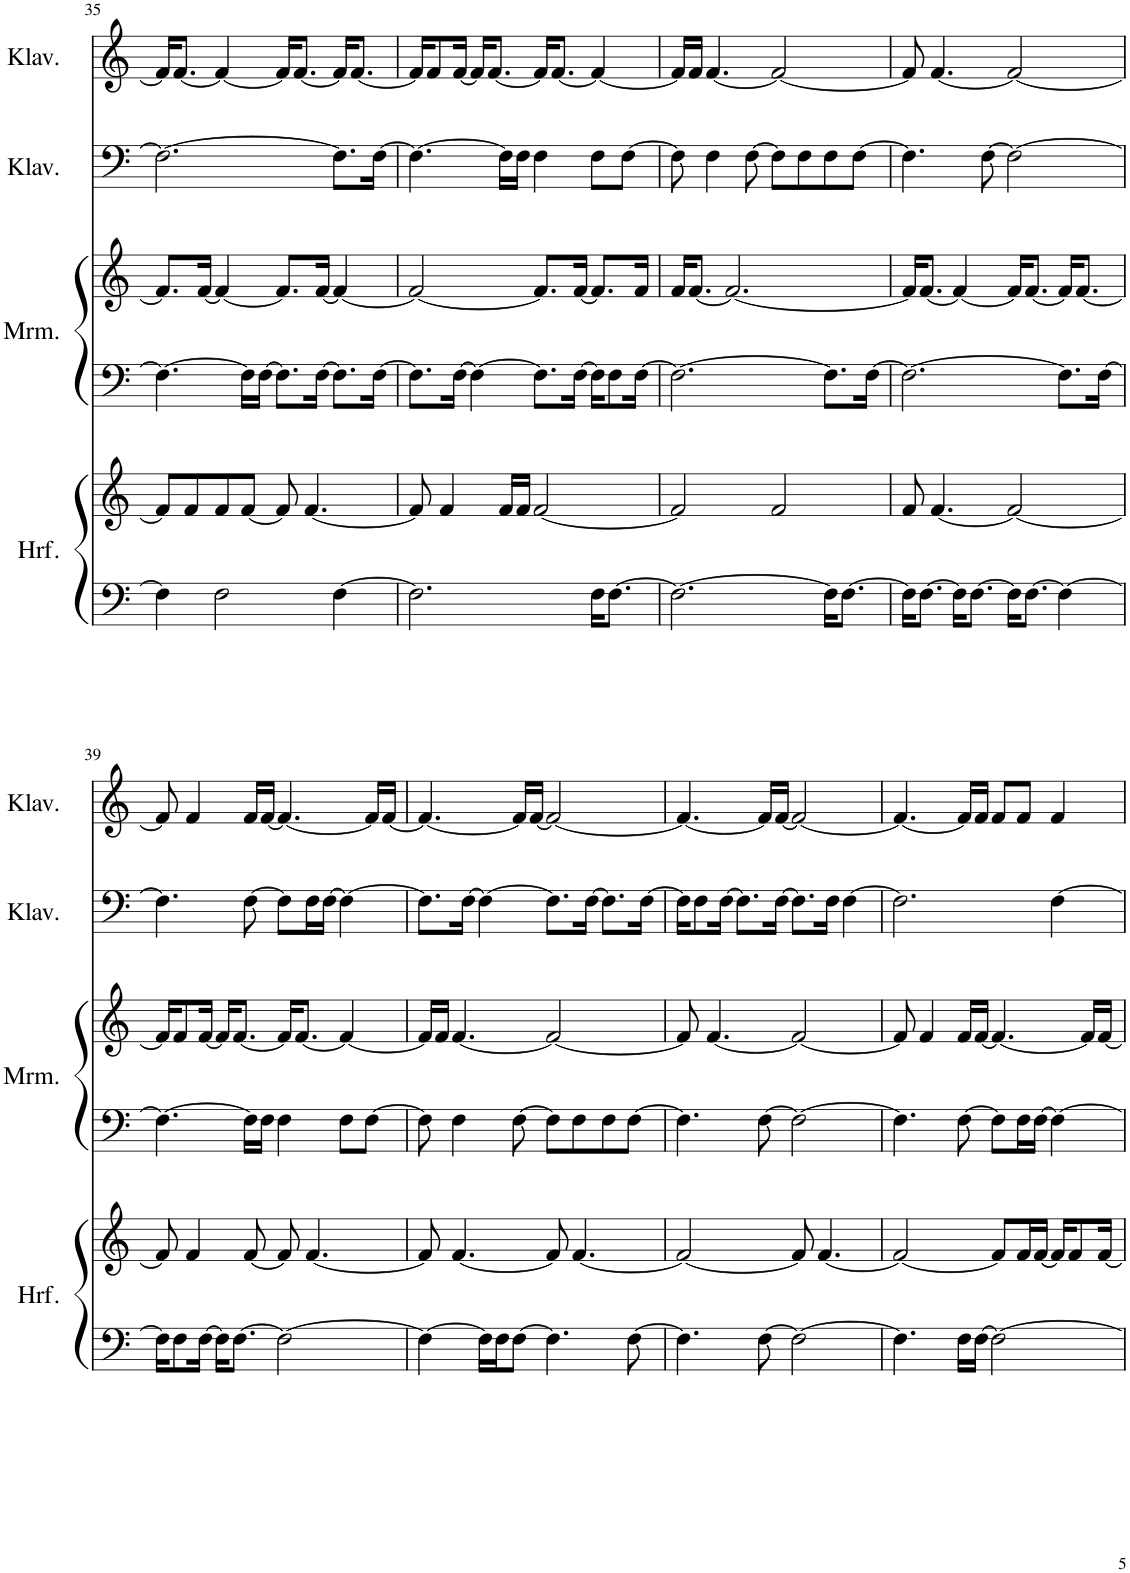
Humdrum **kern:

**kern	**kern	**kern	**kern	**kern	**kern
*part4	*part4	*part3	*part3	*part2	*part1
*staff6	*staff5	*staff4	*staff3	*staff2	*staff1
*I"Harfe	*	*I"Marimba	*	*I"Klavier	*I"Klavier
*I'Hrf.	*	*I'Mrm.	*	*I'Klav.	*I'Klav.
!!LO:PB:g=z
*clefF4	*clefG2	*clefF4	*clefG2	*clefF4	*clefG2
*k[]	*k[]	*k[]	*k[]	*k[]	*k[]
*M4/4	*M4/4	*M4/4	*M4/4	*M4/4	*M4/4
=35	=35	=35	=35	=35	=35
4F\]	8f/L]	4.F\_	8.f/L]	2.F\_	16f/KL]
.	.	.	.	.	[8.f/J
.	8f/	.	.	.	.
.	.	.	[16f/Jk	.	.
2F\	8f/	.	4f/_	.	4f/_
.	[8f/J	16F\LL]	.	.	.
.	.	[16F\JJ	.	.	.
.	8f/]	8.F\L]	8.f/L]	.	16f/KL]
.	.	.	.	.	[8.f/J
.	[4.f/	.	.	.	.
.	.	[16F\Jk	[16f/Jk	.	.
[4F\	.	8.F\L]	4f/_	8.F\L]	16f/KL]
.	.	.	.	.	[8.f/J
.	.	[16F\Jk	.	[16F\Jk	.
=36	=36	=36	=36	=36	=36
2.F\]	8f/]	8.F\L]	2f/_	4.F\_	16f/KL]
.	.	.	.	.	8f/
.	4f/	.	.	.	.
.	.	[16F\Jk	.	.	[16f/Jk
.	.	4F\_	.	.	16f/KL]
.	.	.	.	.	[8.f/J
.	16f/LL	.	.	16F\LL]	.
.	16f/JJ	.	.	16F\JJ	.
.	[2f/	8.F\L]	8.f/L]	4F\	16f/KL]
.	.	.	.	.	[8.f/J
.	.	[16F\Jk	[16f/Jk	.	.
16F\KL	.	16F\KL]	8.f/L]	8F\L	4f/_
[8.F\J	.	8F\	.	.	.
.	.	.	.	[8F\J	.
.	.	[16F\Jk	16f/Jk	.	.
=37	=37	=37	=37	=37	=37
2.F\_	2f/]	2.F\_	16f/KL	8F\]	16f/LL]
.	.	.	[8.f/J	.	16f/JJ
.	.	.	.	4F\	[4.f/
.	.	.	2.f/_	.	.
.	.	.	.	[8F\	.
.	2f/	.	.	8F\L]	2f/_
.	.	.	.	8F\	.
16F\KL]	.	8.F\L]	.	8F\	.
[8.F\J	.	.	.	.	.
.	.	.	.	[8F\J	.
.	.	[16F\Jk	.	.	.
=38	=38	=38	=38	=38	=38
16F\KL]	8f/	2.F\_	16f/KL]	4.F\]	8f/]
[8.F\J	.	.	[8.f/J	.	.
.	[4.f/	.	.	.	[4.f/
16F\KL]	.	.	4f/_	.	.
[8.F\J	.	.	.	.	.
.	.	.	.	[8F\	.
16F\KL]	2f/_	.	16f/KL]	2F\_	2f/_
[8.F\J	.	.	[8.f/J	.	.
4F\_	.	8.F\L]	16f/KL]	.	.
.	.	.	[8.f/J	.	.
.	.	[16F\Jk	.	.	.
!!LO:LB:g=z
=39	=39	=39	=39	=39	=39
16F\KL]	8f/]	4.F\_	16f/KL]	4.F\]	8f/]
8F\	.	.	8f/	.	.
.	4f/	.	.	.	4f/
[16F\Jk	.	.	[16f/Jk	.	.
16F\KL]	.	.	16f/KL]	.	.
[8.F\J	.	.	[8.f/J	.	.
.	[8f/	16F\LL]	.	[8F\	16f/LL
.	.	16F\JJ	.	.	[16f/JJ
2F\_	8f/]	4F\	16f/KL]	8F\L]	4.f/_
.	.	.	[8.f/J	.	.
.	[4.f/	.	.	16F\L	.
.	.	.	.	[16F\JJ	.
.	.	8F\L	4f/_	4F\_	.
.	.	[8F\J	.	.	16f/LL]
.	.	.	.	.	[16f/JJ
=40	=40	=40	=40	=40	=40
4F\_	8f/]	8F\]	16f/LL]	8.F\L]	4.f/_
.	.	.	16f/JJ	.	.
.	[4.f/	4F\	[4.f/	.	.
.	.	.	.	[16F\Jk	.
16F\LL]	.	.	.	4F\_	.
16F\J	.	.	.	.	.
[8F\J	.	[8F\	.	.	16f/LL]
.	.	.	.	.	[16f/JJ
4.F\]	8f/]	8F\L]	2f/_	8.F\L]	2f/_
.	[4.f/	8F\	.	.	.
.	.	.	.	[16F\Jk	.
.	.	8F\	.	8.F\L]	.
[8F\	.	[8F\J	.	.	.
.	.	.	.	[16F\Jk	.
=41	=41	=41	=41	=41	=41
4.F\]	2f/_	4.F\]	8f/]	16F\KL]	4.f/_
.	.	.	.	8F\	.
.	.	.	[4.f/	.	.
.	.	.	.	[16F\Jk	.
.	.	.	.	8.F\L]	.
[8F\	.	[8F\	.	.	16f/LL]
.	.	.	.	[16F\Jk	[16f/JJ
2F\_	8f/]	2F\_	2f/_	8.F\L]	2f/_
.	[4.f/	.	.	.	.
.	.	.	.	16F\Jk	.
.	.	.	.	[4F\	.
=42	=42	=42	=42	=42	=42
4.F\]	2f/_	4.F\]	8f/]	2.F\]	4.f/_
.	.	.	4f/	.	.
16F\LL	.	[8F\	16f/LL	.	16f/LL]
[16F\JJ	.	.	[16f/JJ	.	16f/JJ
2F\_	8f/L]	8F\L]	4.f/_	.	8f/L
.	16f/L	16F\L	.	.	8f/J
.	[16f/JJ	[16F\JJ	.	.	.
.	16f/KL]	4F\_	.	[4F\	4f/
.	8f/	.	.	.	.
.	.	.	16f/LL]	.	.
.	[16f/Jk	.	[16f/JJ	.	.
=	=	=	=	=	=
*-	*-	*-	*-	*-	*-
